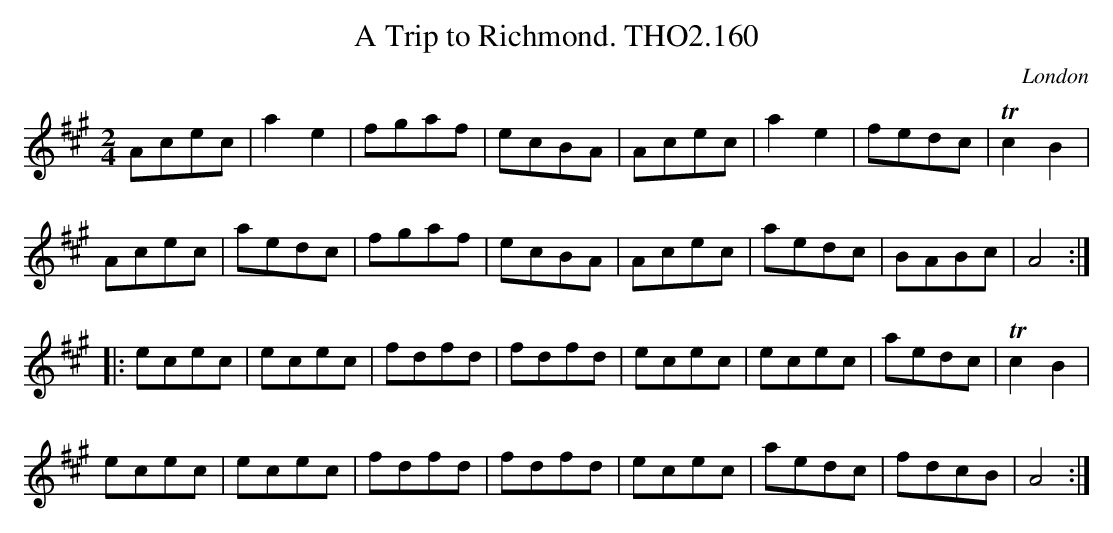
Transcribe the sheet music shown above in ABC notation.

X:1
T:Trip to Richmond. THO2.160, A
O:London
M:2/4
L:1/8
K:A
Acec|a2e2|fgaf|ecBA|Acec|a2e2|fedc|Tc2B2|
Acec|aedc|fgaf|ecBA|Acec|aedc|BABc|A4:|
|:ecec|ecec|fdfd|fdfd|ecec|ecec|aedc|Tc2B2|
ecec|ecec|fdfd|fdfd|ecec|aedc|fdcB|A4:|
